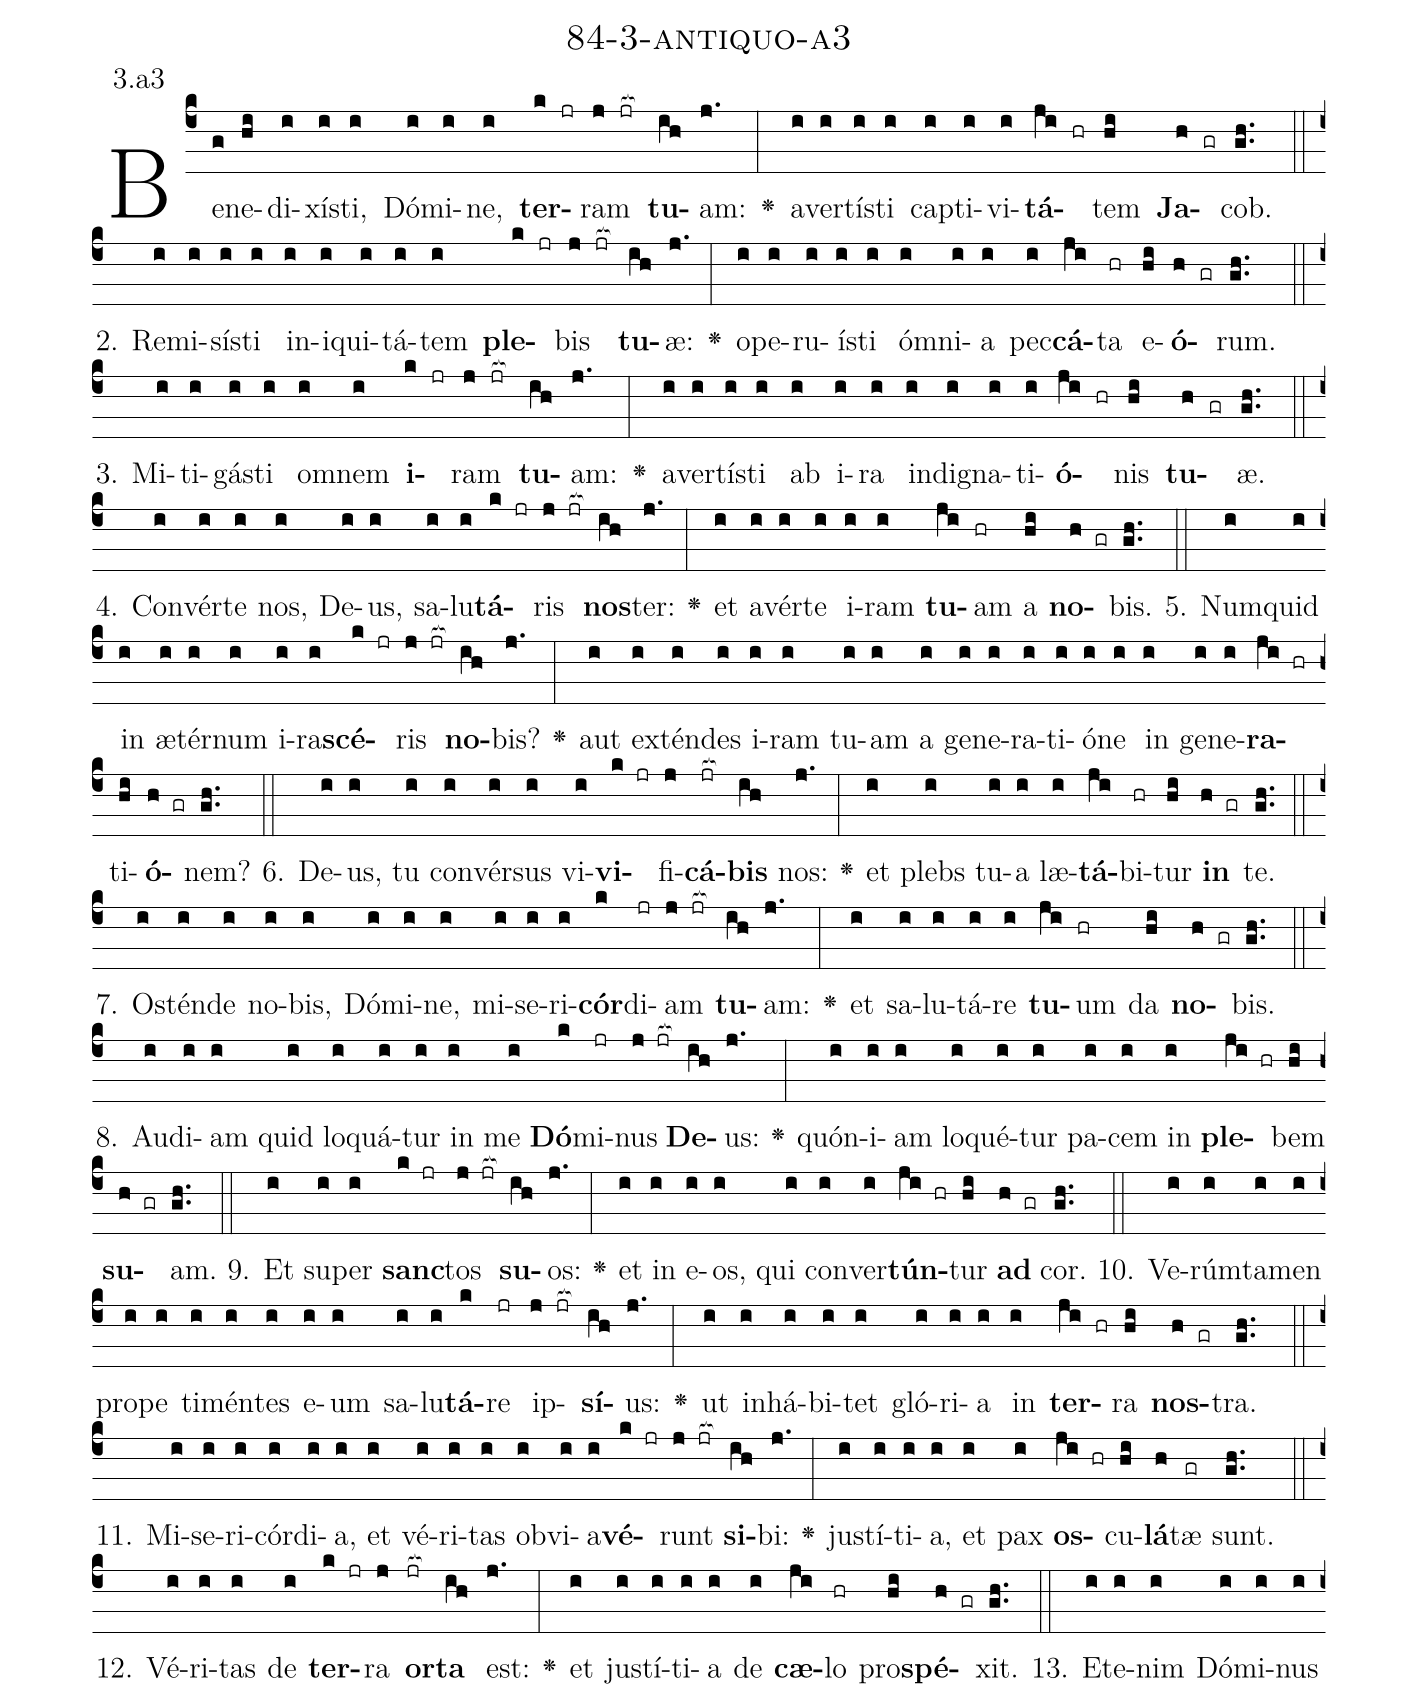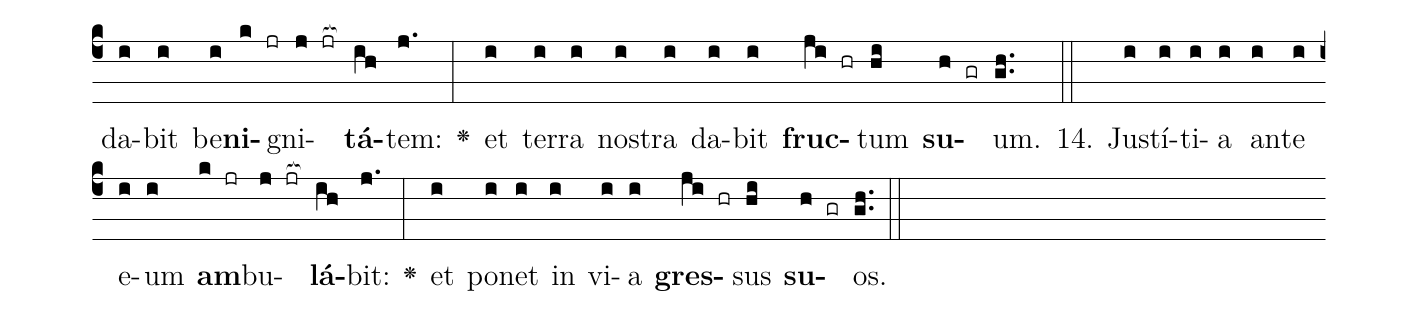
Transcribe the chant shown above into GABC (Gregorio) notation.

name: 84-3-antiquo-a3;
annotation: 3.a3;
%%
(c4)Be(g)ne(hi)di(i)xís(i)ti,(i) Dó(i)mi(i)ne,(i) <b>ter</b>(k jr)ram(j jr[ocb:1{]) <b>tu</b>(ih[ocb:0}])am:(j.) <v>\greheightstar</v>(:) a(i)ver(i)tís(i)ti(i) cap(i)ti(i)vi(i)<b>tá</b>(ji hr)tem(hi) <b>Ja</b>(h gr)cob.(gh..) (::)
2. Re(i)mi(i)sís(i)ti(i) in(i)i(i)qui(i)tá(i)tem(i) <b>ple</b>(k jr)bis(j jr[ocb:1{]) <b>tu</b>(ih[ocb:0}])æ:(j.) <v>\greheightstar</v>(:) o(i)pe(i)ru(i)ís(i)ti(i) óm(i)ni(i)a(i) pec(i)<b>cá</b>(ji)ta(hr) e(hi)<b>ó</b>(h gr)rum.(gh..) (::)
3. Mi(i)ti(i)gás(i)ti(i) om(i)nem(i) <b>i</b>(k jr)ram(j jr[ocb:1{]) <b>tu</b>(ih[ocb:0}])am:(j.) <v>\greheightstar</v>(:) a(i)ver(i)tís(i)ti(i) ab(i) i(i)ra(i) in(i)di(i)gna(i)ti(i)<b>ó</b>(ji hr)nis(hi) <b>tu</b>(h gr)æ.(gh..) (::)
4. Con(i)vér(i)te(i) nos,(i) De(i)us,(i) sa(i)lu(i)<b>tá</b>(k jr)ris(j jr[ocb:1{]) <b>nos</b>(ih[ocb:0}])ter:(j.) <v>\greheightstar</v>(:) et(i) a(i)vér(i)te(i) i(i)ram(i) <b>tu</b>(ji)am(hr) a(hi) <b>no</b>(h gr)bis.(gh..) (::)
5. Num(i)quid(i) in(i) æ(i)tér(i)num(i) i(i)ra(i)<b>scé</b>(k jr)ris(j jr[ocb:1{]) <b>no</b>(ih[ocb:0}])bis?(j.) <v>\greheightstar</v>(:) aut(i) ex(i)tén(i)des(i) i(i)ram(i) tu(i)am(i) a(i) ge(i)ne(i)ra(i)ti(i)ó(i)ne(i) in(i) ge(i)ne(i)<b>ra</b>(ji hr)ti(hi)<b>ó</b>(h gr)nem?(gh..) (::)
6. De(i)us,(i) tu(i) con(i)vér(i)sus(i) vi(i)<b>vi</b>(k jr)fi(j)<b>cá</b>(jr[ocb:1{])<b>bis</b>(ih[ocb:0}]) nos:(j.) <v>\greheightstar</v>(:) et(i) plebs(i) tu(i)a(i) læ(i)<b>tá</b>(ji)bi(hr)tur(hi) <b>in</b>(h gr) te.(gh..) (::)
7. Os(i)tén(i)de(i) no(i)bis,(i) Dó(i)mi(i)ne,(i) mi(i)se(i)ri(i)<b>cór</b>(k)di(jr)am(j jr[ocb:1{]) <b>tu</b>(ih[ocb:0}])am:(j.) <v>\greheightstar</v>(:) et(i) sa(i)lu(i)tá(i)re(i) <b>tu</b>(ji)um(hr) da(hi) <b>no</b>(h gr)bis.(gh..) (::)
8. Au(i)di(i)am(i) quid(i) lo(i)quá(i)tur(i) in(i) me(i) <b>Dó</b>(k)mi(jr)nus(j jr[ocb:1{]) <b>De</b>(ih[ocb:0}])us:(j.) <v>\greheightstar</v>(:) quón(i)i(i)am(i) lo(i)qué(i)tur(i) pa(i)cem(i) in(i) <b>ple</b>(ji hr)bem(hi) <b>su</b>(h gr)am.(gh..) (::)
9. Et(i) su(i)per(i) <b>sanc</b>(k jr)tos(j jr[ocb:1{]) <b>su</b>(ih[ocb:0}])os:(j.) <v>\greheightstar</v>(:) et(i) in(i) e(i)os,(i) qui(i) con(i)ver(i)<b>tún</b>(ji hr)tur(hi) <b>ad</b>(h gr) cor.(gh..) (::)
10. Ve(i)rúm(i)ta(i)men(i) pro(i)pe(i) ti(i)mén(i)tes(i) e(i)um(i) sa(i)lu(i)<b>tá</b>(k)re(jr) ip(j jr[ocb:1{])<b>sí</b>(ih[ocb:0}])us:(j.) <v>\greheightstar</v>(:) ut(i) in(i)há(i)bi(i)tet(i) gló(i)ri(i)a(i) in(i) <b>ter</b>(ji hr)ra(hi) <b>nos</b>(h gr)tra.(gh..) (::)
11. Mi(i)se(i)ri(i)cór(i)di(i)a,(i) et(i) vé(i)ri(i)tas(i) ob(i)vi(i)a(i)<b>vé</b>(k jr)runt(j jr[ocb:1{]) <b>si</b>(ih[ocb:0}])bi:(j.) <v>\greheightstar</v>(:) jus(i)tí(i)ti(i)a,(i) et(i) pax(i) <b>os</b>(ji hr)cu(hi)<b>lá</b>(h)tæ(gr) sunt.(gh..) (::)
12. Vé(i)ri(i)tas(i) de(i) <b>ter</b>(k jr)ra(j) <b>or</b>(jr[ocb:1{])<b>ta</b>(ih[ocb:0}]) est:(j.) <v>\greheightstar</v>(:) et(i) jus(i)tí(i)ti(i)a(i) de(i) <b>cæ</b>(ji)lo(hr) pro(hi)<b>spé</b>(h gr)xit.(gh..) (::)
13. Et(i)e(i)nim(i) Dó(i)mi(i)nus(i) da(i)bit(i) be(i)<b>ni</b>(k jr)gni(j jr[ocb:1{])<b>tá</b>(ih[ocb:0}])tem:(j.) <v>\greheightstar</v>(:) et(i) ter(i)ra(i) nos(i)tra(i) da(i)bit(i) <b>fruc</b>(ji hr)tum(hi) <b>su</b>(h gr)um.(gh..) (::)
14. Jus(i)tí(i)ti(i)a(i) an(i)te(i) e(i)um(i) <b>am</b>(k jr)bu(j jr[ocb:1{])<b>lá</b>(ih[ocb:0}])bit:(j.) <v>\greheightstar</v>(:) et(i) po(i)net(i) in(i) vi(i)a(i) <b>gres</b>(ji hr)sus(hi) <b>su</b>(h gr)os.(gh..) (::)
